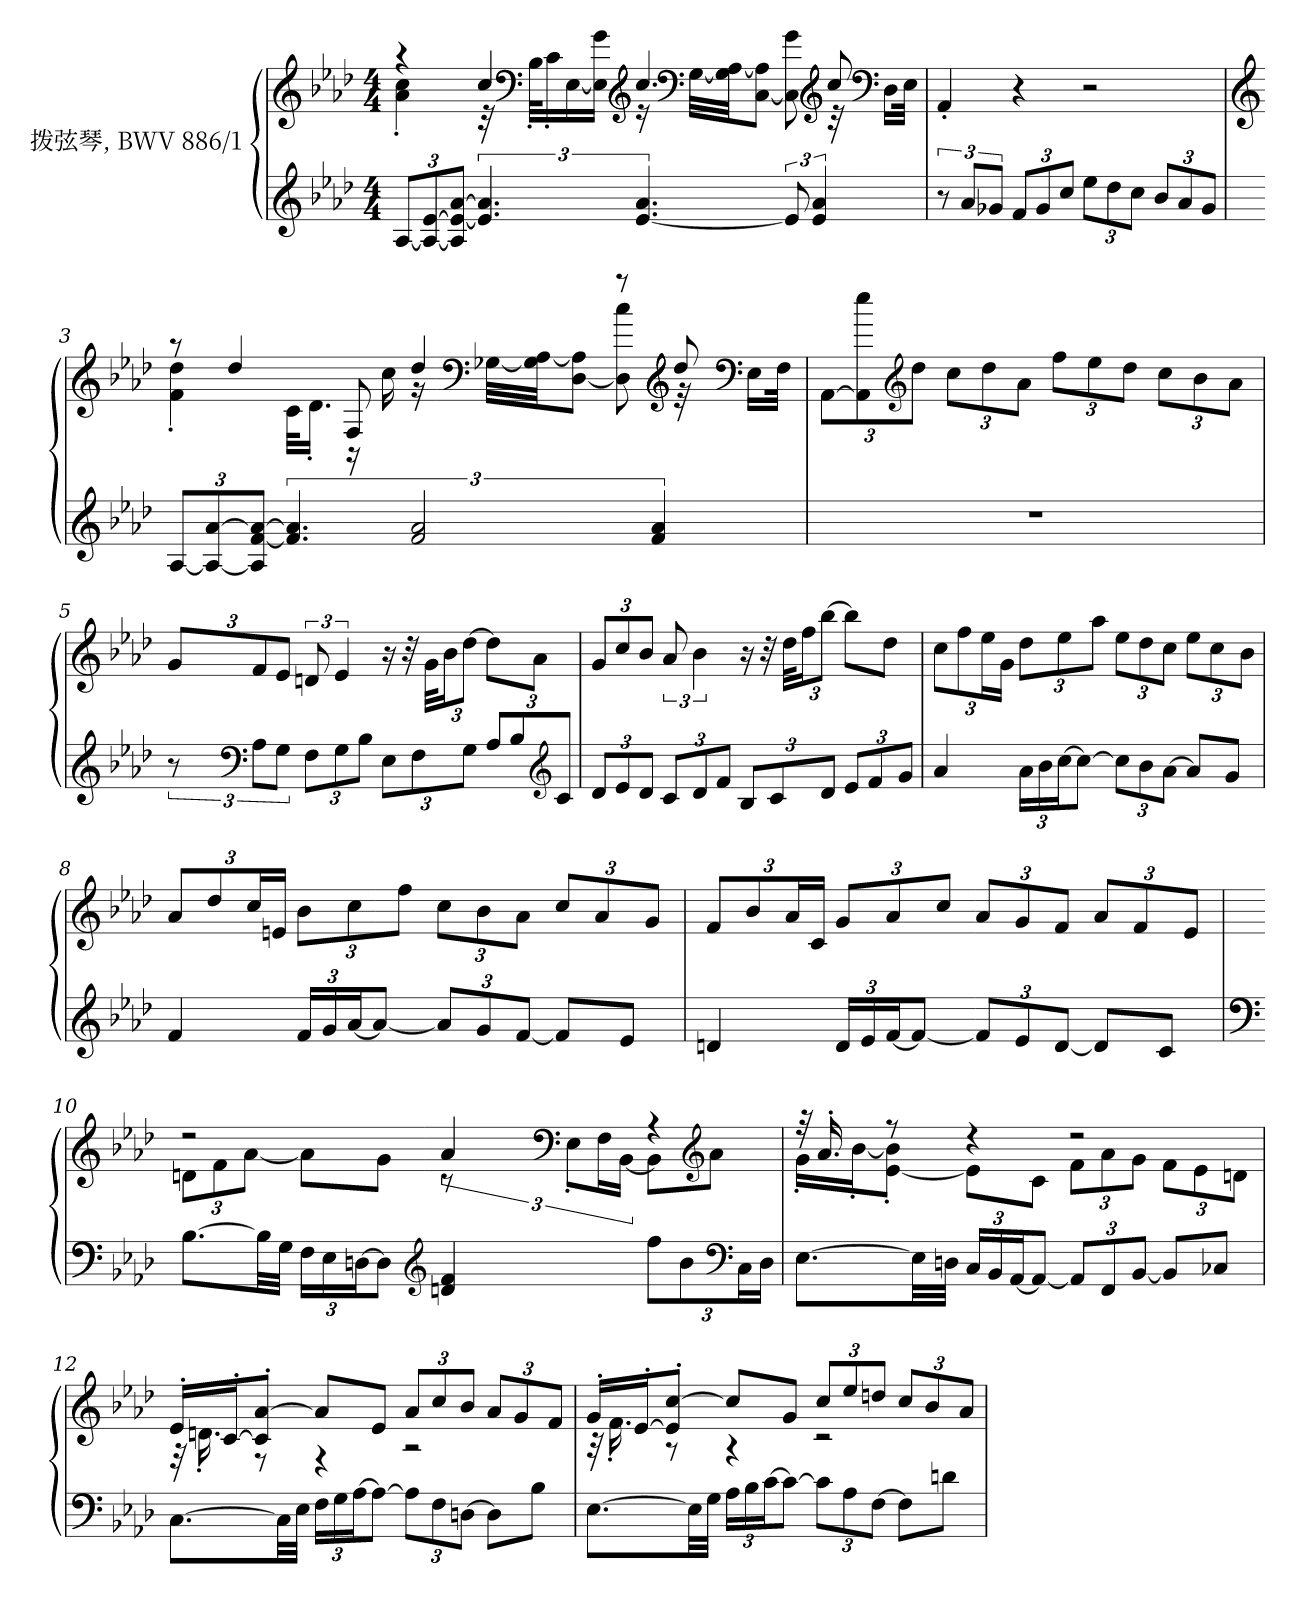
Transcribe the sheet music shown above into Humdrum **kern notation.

**kern	**kern
*part1	*part1
*staff2	*staff1
*I"拨弦琴, BWV 886/1	*
*clefG2	*clefG2
*k[b-e-a-d-]	*k[b-e-a-d-]
*M4/4	*M4/4
*MM160	*MM160
=1	=1
*	*^
[12A-/L	4r	4a-\' 4cc\'
12A-/_ [12e-/	.	.
12A-/] 12e-/_ [12a-/J	.	.
6.e-/] 6.a-/]	4cc/	32r
*	*clefF4	*
.	.	32B-'\KLL
.	.	16c'\
.	.	[16E-\
.	.	16E-\] 16g\JJ
*	*clefG2	*
[6.e-/ 6.a-/	4.cc/	16r
*	*clefF4	*
.	.	[32G\LLL
.	.	32G\] [32A-\JJ
.	.	[8C\ 8A-\]J
12e-/]	.	8C\] 8g\
6e-/ 6a-/	.	.
*	*clefG2	*
.	8cc/	32r
*	*clefF4	*
.	.	16D-\LL
.	.	32E-\JJk
*	*v	*v
!!LO:LB:g=z
=2	=2
12r	4AA-'/
12a-/L	.
12g-X/J	.
*Xbrackettup	*
12f/L	4r
12g-/	.
12cc/J	.
12ee-\L	2r
12dd-\	.
12cc\J	.
12b-/L	.
12a-/	.
12g-/J	.
=3	=3
*	*clefG2
*brackettup	*
*	*^
[12A-/L	8r	4f\' 4dd-\'
12A-/_ [12a-/	.	.
.	4dd-/	.
12A-/] [12f/ 12a-/_J	.	.
6.f/] 6.a-/]	.	32c\KLL
.	.	16.d-'\JJ
.	8F/	16r
.	.	16cc\
3f/ 3a-/	4dd-/	16r
*	*clefF4	*
.	.	[32G-X\LLL
.	.	32G-\] [32A-\JJ
.	.	[8D-\ 8A-\]J
.	8r	8D-\] 8cc\
6f/ 6a-/	.	.
*	*clefG2	*
.	8dd-/	32r
*	*clefF4	*
.	.	16E-\LL
.	.	32F\JJk
*	*v	*v
!!LO:LB:g=z
=4	=4
*	*Xbrackettup
1r	[12AA-\L
.	12AA-\] 12ee-\
*	*clefG2
.	12dd-\J
.	12cc\L
.	12dd-\
.	12a-\J
.	12ff\L
.	12ee-\
.	12dd-\J
.	12cc\L
.	12b-\
.	12a-\J
=5	=5
12r	12g/L
*clefF4	*
12A-\L	12f/
12G\J	12e-/J
*Xbrackettup	*brackettup
12F\L	12dn/
12G\	6e-/
12B-\J	.
12E-\L	16r
.	32r
12F\	.
.	32g\KLL
*	*Xbrackettup
.	24b-\J
12G\J	[12dd-\J
12A-/L	8dd-\L]
12B-/	.
.	8a-\J
*clefG2	*
12c/J	.
!!LO:LB:g=z
=6	=6
12d-/L	12g/L
12e-/	12cc/
12d-/J	12b-/J
*	*brackettup
12c/L	12a-/
12d-/	6b-\
12f/J	.
12B-/L	16r
.	32r
12c/	.
.	32dd-\KLL
*	*Xbrackettup
.	24ff\J
12d-/J	[12bb-\J
12e-/L	8bb-\L]
12f/	.
.	8dd-\J
12g/J	.
=7	=7
4a-/	12cc\L
.	12ff\
.	24ee-\L
.	24g\JJ
24a-\LL	12dd-\L
24b-\	.
[24cc\J	12ee-\
8cc\J_	.
.	12aa-\J
12cc\L]	12ee-\L
12b-\	12dd-\
[12a-\J	12cc\J
8a-/L]	12ee-\L
.	12cc\
8g/J	.
.	12b-\J
=8	=8
4f/	12a-/L
.	12dd-/
.	24cc/L
.	24en/JJ
24f/LL	12b-\L
24g/	.
[24a-/J	12cc\
8a-/J_	.
.	12ff\J
12a-/L]	12cc\L
12g/	12b-\
[12f/J	12a-\J
8f/L]	12cc/L
.	12a-/
8e-/J	.
.	12g/J
!!LO:LB:g=z
=9	=9
4dn/	12f/L
.	12b-/
.	24a-/L
.	24c/JJ
24d/LL	12g/L
24e-/	.
[24f/J	12a-/
8f/J_	.
.	12cc/J
12f/L]	12a-/L
12e-/	12g/
[12d/J	12f/J
8d/L]	12a-/L
.	12f/
8c/J	.
.	12e-/J
=10	=10
*clefF4	*
*	*^
[8.B-\L	2r	12dn\L
.	.	12f\
.	.	[12a-\J
32B-\LL]	.	.
32G\JJJ	.	.
24F\LL	.	8a-\L]
24E-\	.	.
[24Dn\J	.	.
8D\J]	.	8g\J
*clefG2	*	*
*	*	*brackettup
4dn/ 4f/	4a-/	12r
*	*clefF4	*
.	.	12E-'\L
.	.	24F\L
.	.	[24BB-\JJ
12ff\L	4r	8BB-\L]
12b-\	.	.
*	*clefG2	*
.	.	8a-\J
*clefF4	*	*
24C\L	.	.
24D\JJ	.	.
!!LO:LB:g=z	!!
=11	=11	=11
[8.E-\L	32r	16g'\LL
.	16.a-'/	.
.	.	[16b-'\J
.	8r	[8e-\' 8b-\]'J
32E-\LL]	.	.
32Dn\JJJ	.	.
24C/LL	4r	8e-\L]
24BB-/	.	.
[24AA-/J	.	.
8AA-/J_	.	8c\J
*	*	*Xbrackettup
12AA-/L]	2r	12f\L
12FF/	.	12a-\
[12BB-/J	.	12g\J
8BB-/L]	.	12f\L
.	.	12e-\
8C-X/J	.	.
.	.	12dn\J
=12	=12	=12
[8.C\L	16e-'/LL	32r
.	.	16.dn'\
.	[16c'/J	.
.	8c/]' [8a-/'J	8r
32C\LL]	.	.
32E-\JJJ	.	.
24F\LL	8a-/L]	4r
24G\	.	.
[24A-\J	.	.
8A-\J_	8e-/J	.
12A-\L]	12a-/L	2r
12F\	12cc/	.
[12Dn\J	12b-/J	.
8D\L]	12a-/L	.
.	12g/	.
8B-\J	.	.
.	12f/J	.
!!LO:PB:g=z	!!
=13	=13	=13
[8.E-\L	16g'/LL	32r
.	.	16.f'\
.	[16e-'/J	.
.	8e-/]' [8cc/'J	8r
32E-\LL]	.	.
32G\JJJ	.	.
24A-\LL	8cc/L]	4r
24B-\	.	.
[24c\J	.	.
8c\J_	8g/J	.
12c\L]	12cc/L	2r
12A-\	12ee-/	.
[12F\J	12ddn/J	.
8F\L]	12cc/L	.
.	12b-/	.
8dn\J	.	.
.	12a-/J	.
*	*v	*v
=	=
*-	*-
